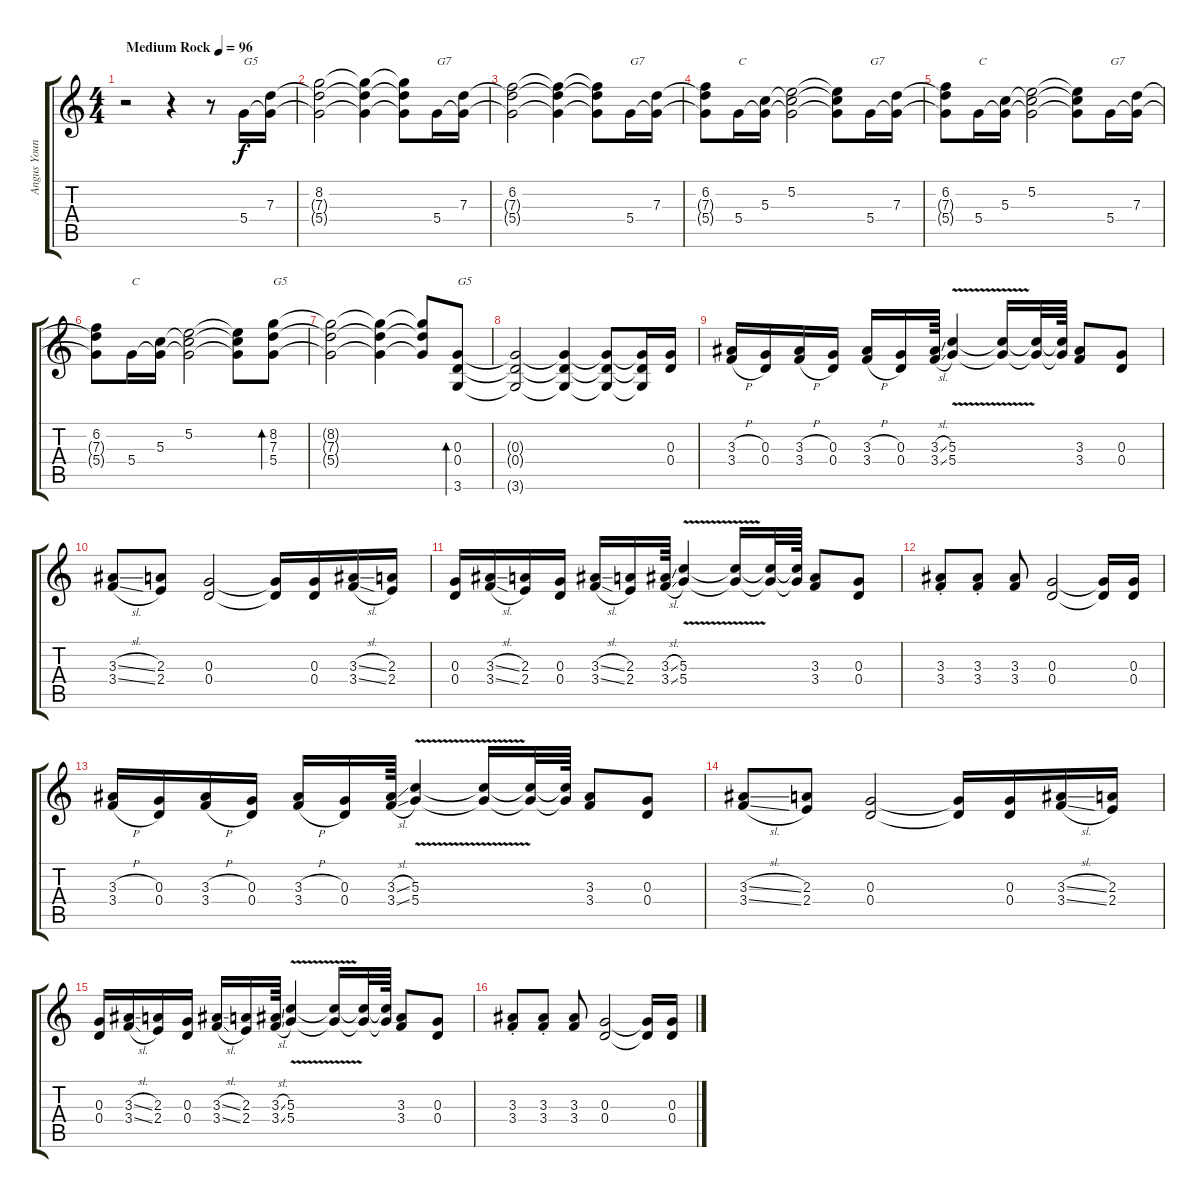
\track ("Angus Young: Lead Guitar" "Angus Youn") {instrument overdrivenguitar}
\staff {score tabs}
\tuning (E4 B3 G3 D3 A2 E2) {hide}
\ts (4 4)
\tempo (96 "Medium Rock")
\clef g2
\ks c
r.2{dy f instrument overdrivenguitar} r.4 r.8 5.4.16{txt "G5"} (7.3 5.4{t}).16 |
(8.2 7.3{t} 5.4{t}).2 (8.2{t} 7.3{t} 5.4{t}).4 (8.2{t} 7.3{t} 5.4{t}).8 5.4.16{txt "G7"} (7.3 5.4{t}).16 |
(6.2 7.3{t} 5.4{t}).2 (6.2{t} 7.3{t} 5.4{t}).4 (6.2{t} 7.3{t} 5.4{t}).8 5.4.16{txt "G7"} (7.3 5.4{t}).16 |
(6.2 7.3{t} 5.4{t}).8 5.4.16{txt "C"} (5.3 5.4{t}).16 (5.2 5.3{t} 5.4{t}).2 (5.2{t} 5.3{t} 5.4{t}).8 5.4.16{txt "G7"} (7.3 5.4{t}).16 |
(6.2 7.3{t} 5.4{t}).8 5.4.16{txt "C"} (5.3 5.4{t}).16 (5.2 5.3{t} 5.4{t}).2 (5.2{t} 5.3{t} 5.4{t}).8 5.4.16{txt "G7"} (7.3 5.4{t}).16 |
(6.2 7.3{t} 5.4{t}).8 5.4.16{txt "C"} (5.3 5.4{t}).16 (5.2 5.3{t} 5.4{t}).2 (5.2{t} 5.3{t} 5.4{t}).8 (8.2 7.3 5.4).8{bd 480 txt "G5"} |
(8.2{t} 7.3{t} 5.4{t}).2 (8.2{t} 7.3{t} 5.4{t}).4 (8.2{t} 7.3{t} 5.4{t}).8 (0.3 0.4 3.6).8{bd 480 txt "G5"} |
(0.3{t} 0.4{t} 3.6{t}).2 (0.3{t} 0.4{t} 3.6{t}).4 (0.3{t} 0.4{t} 3.6{t}).8 (0.3{t} 0.4{t} 3.6{t}).16 (0.3 0.4).16 |
(3.3{h} 3.4{h}).16 (0.3 0.4).16 (3.3{h} 3.4{h}).16 (0.3 0.4).16 (3.3{h} 3.4{h}).16 (0.3 0.4).16 (3.3{sl} 3.4{sl}).64 (5.3{v} 5.4).4 (5.3{t} 5.4{t}).16 (5.3{t} 5.4{t}).32 (5.3{t} 5.4{t}).64 (3.3 3.4).8 (0.3 0.4).8 |
(3.3{sl} 3.4{sl}).8 (2.3 2.4).8 (0.3 0.4).2 (0.3{t} 0.4{t}).16 (0.3 0.4).16 (3.3{sl} 3.4{sl}).16 (2.3 2.4).16 |
(0.3 0.4).16 (3.3{sl} 3.4{sl}).16 (2.3 2.4).16 (0.3 0.4).16 (3.3{sl} 3.4{sl}).16 (2.3 2.4).16 (3.3{sl} 3.4{sl}).64 (5.3{v} 5.4).4 (5.3{t} 5.4{t}).16 (5.3{t} 5.4{t}).32 (5.3{t} 5.4{t}).64 (3.3 3.4).8 (0.3 0.4).8 |
(3.3{st} 3.4{st}).8 (3.3{st} 3.4{st}).8 (3.3 3.4).8 (0.3 0.4).2 (0.3{t} 0.4{t}).16 (0.3 0.4).16 |
(3.3{h} 3.4{h}).16 (0.3 0.4).16 (3.3{h} 3.4{h}).16 (0.3 0.4).16 (3.3{h} 3.4{h}).16 (0.3 0.4).16 (3.3{sl} 3.4{sl}).64 (5.3{v} 5.4).4 (5.3{t} 5.4{t}).16 (5.3{t} 5.4{t}).32 (5.3{t} 5.4{t}).64 (3.3 3.4).8 (0.3 0.4).8 |
(3.3{sl} 3.4{sl}).8 (2.3 2.4).8 (0.3 0.4).2 (0.3{t} 0.4{t}).16 (0.3 0.4).16 (3.3{sl} 3.4{sl}).16 (2.3 2.4).16 |
(0.3 0.4).16 (3.3{sl} 3.4{sl}).16 (2.3 2.4).16 (0.3 0.4).16 (3.3{sl} 3.4{sl}).16 (2.3 2.4).16 (3.3{sl} 3.4{sl}).64 (5.3{v} 5.4).4 (5.3{t} 5.4{t}).16 (5.3{t} 5.4{t}).32 (5.3{t} 5.4{t}).64 (3.3 3.4).8 (0.3 0.4).8 |
(3.3{st} 3.4{st}).8 (3.3{st} 3.4{st}).8 (3.3 3.4).8 (0.3 0.4).2 (0.3{t} 0.4{t}).16 (0.3 0.4).16
